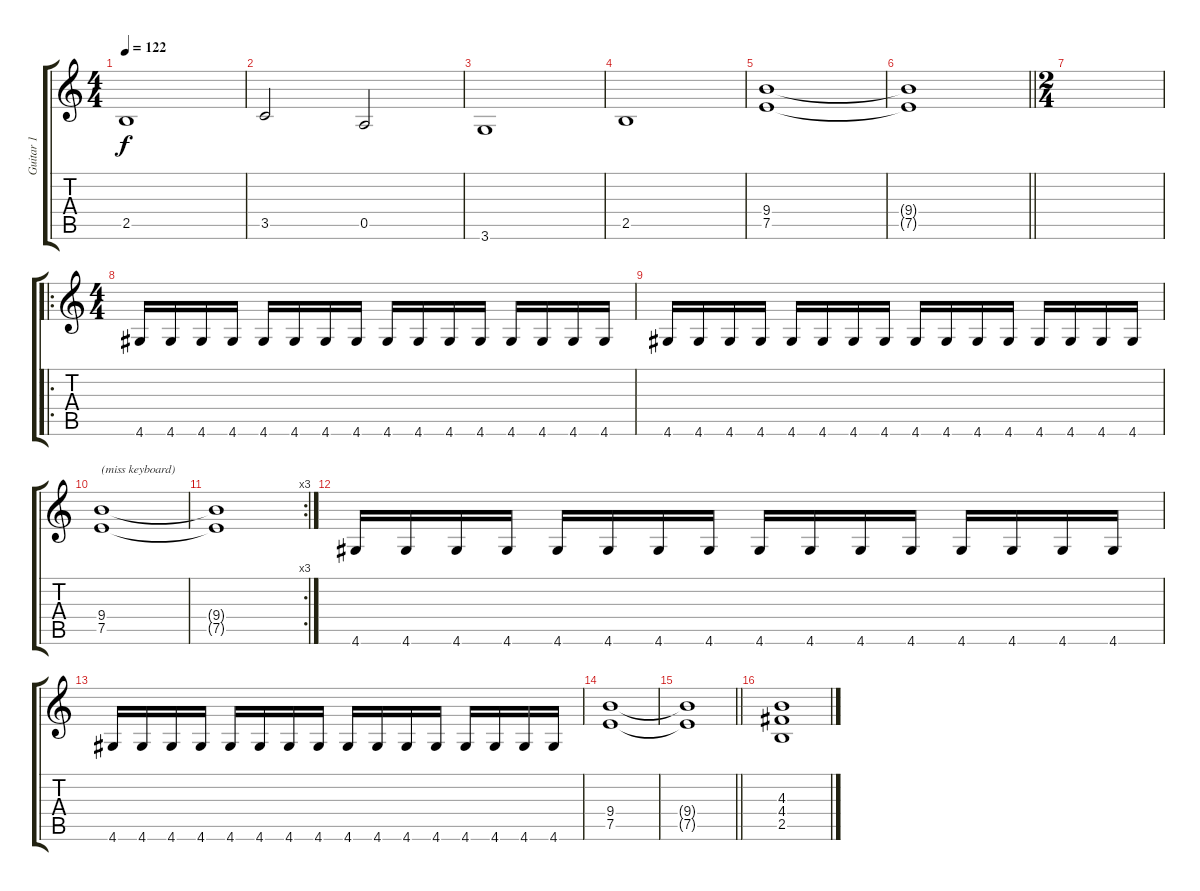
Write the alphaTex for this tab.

\track ("Guitar 1" "Guitar 1") {instrument overdrivenguitar}
\staff {score tabs}
\tuning (E4 B3 G3 D3 A2 E2) {hide}
\ts (4 4)
\tempo 122
\clef g2
\ks c
2.5.1{dy f} |
3.5.2 0.5.2 |
3.6.1 |
2.5.1 |
(9.4 7.5).1 |
\barLineRight lightlight
(9.4{t} 7.5{t}).1 |
\ts (2 4)
|
\ro
\ts (4 4)
4.6.16 4.6.16 4.6.16 4.6.16 4.6.16 4.6.16 4.6.16 4.6.16 4.6.16 4.6.16 4.6.16 4.6.16 4.6.16 4.6.16 4.6.16 4.6.16 |
4.6.16 4.6.16 4.6.16 4.6.16 4.6.16 4.6.16 4.6.16 4.6.16 4.6.16 4.6.16 4.6.16 4.6.16 4.6.16 4.6.16 4.6.16 4.6.16 |
(9.4 7.5).1{txt "(miss keyboard)"} |
\rc 3
(9.4{t} 7.5{t}).1 |
4.6.16 4.6.16 4.6.16 4.6.16 4.6.16 4.6.16 4.6.16 4.6.16 4.6.16 4.6.16 4.6.16 4.6.16 4.6.16 4.6.16 4.6.16 4.6.16 |
4.6.16 4.6.16 4.6.16 4.6.16 4.6.16 4.6.16 4.6.16 4.6.16 4.6.16 4.6.16 4.6.16 4.6.16 4.6.16 4.6.16 4.6.16 4.6.16 |
(9.4 7.5).1 |
\barLineRight lightlight
(9.4{t} 7.5{t}).1 |
(4.3 4.4 2.5).1
